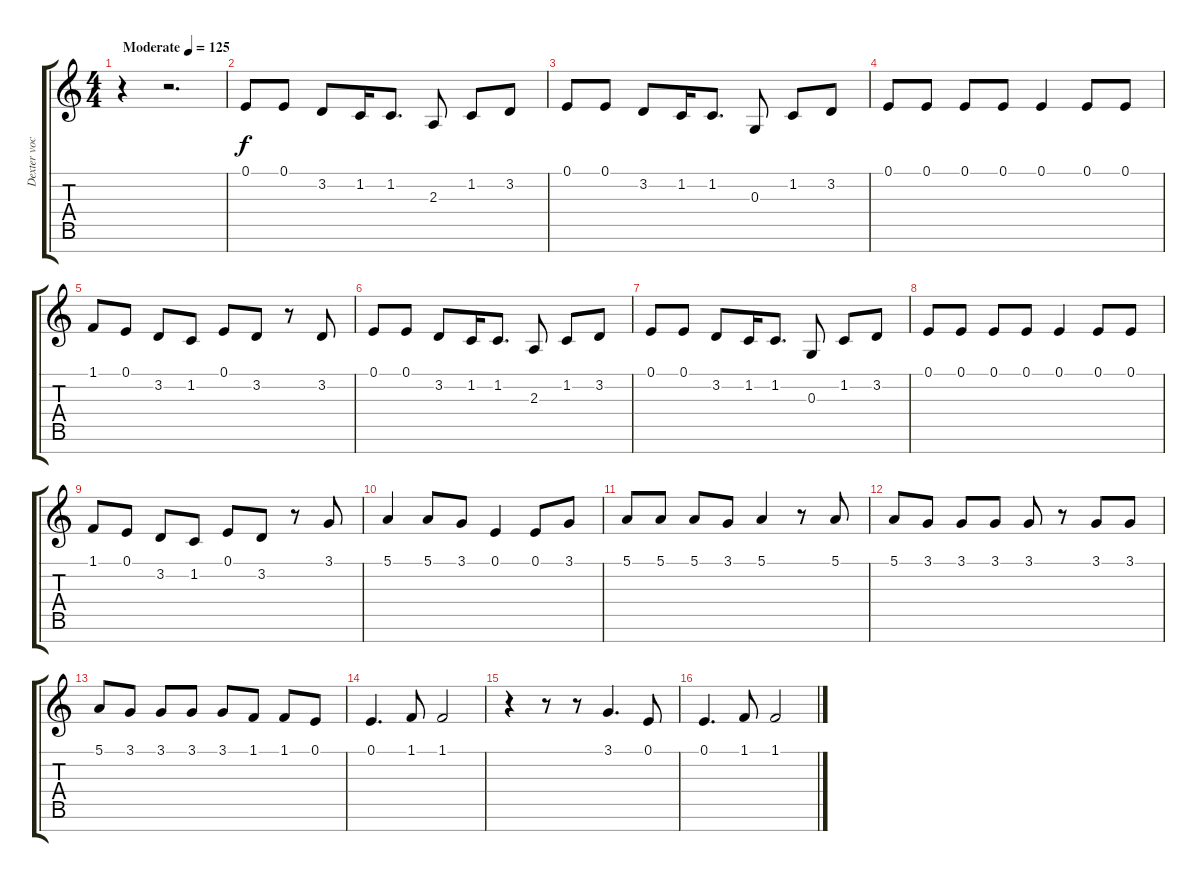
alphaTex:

\track ("Dexter vocal" "Dexter voc") {instrument oboe}
\staff {score tabs}
\tuning (E4 B3 G3 D3 A2 E2 B1) {hide}
\ts (4 4)
\tempo (125 "Moderate")
\clef g2
\ks c
r.4{dy f instrument oboe} r.2{d} |
0.1.8 0.1.8 3.2.8 1.2.16 1.2.8{d} 2.3.8 1.2.8 3.2.8 |
0.1.8 0.1.8 3.2.8 1.2.16 1.2.8{d} 0.3.8 1.2.8 3.2.8 |
0.1.8 0.1.8 0.1.8 0.1.8 0.1.4 0.1.8 0.1.8 |
1.1.8 0.1.8 3.2.8 1.2.8 0.1.8 3.2.8 r.8 3.2.8 |
0.1.8 0.1.8 3.2.8 1.2.16 1.2.8{d} 2.3.8 1.2.8 3.2.8 |
0.1.8 0.1.8 3.2.8 1.2.16 1.2.8{d} 0.3.8 1.2.8 3.2.8 |
0.1.8 0.1.8 0.1.8 0.1.8 0.1.4 0.1.8 0.1.8 |
1.1.8 0.1.8 3.2.8 1.2.8 0.1.8 3.2.8 r.8 3.1.8 |
5.1.4 5.1.8 3.1.8 0.1.4 0.1.8 3.1.8 |
5.1.8 5.1.8 5.1.8 3.1.8 5.1.4 r.8 5.1.8 |
5.1.8 3.1.8 3.1.8 3.1.8 3.1.8 r.8 3.1.8 3.1.8 |
5.1.8 3.1.8 3.1.8 3.1.8 3.1.8 1.1.8 1.1.8 0.1.8 |
0.1.4{d} 1.1.8 1.1.2 |
r.4 r.8 r.8 3.1.4{d} 0.1.8 |
0.1.4{d} 1.1.8 1.1.2
